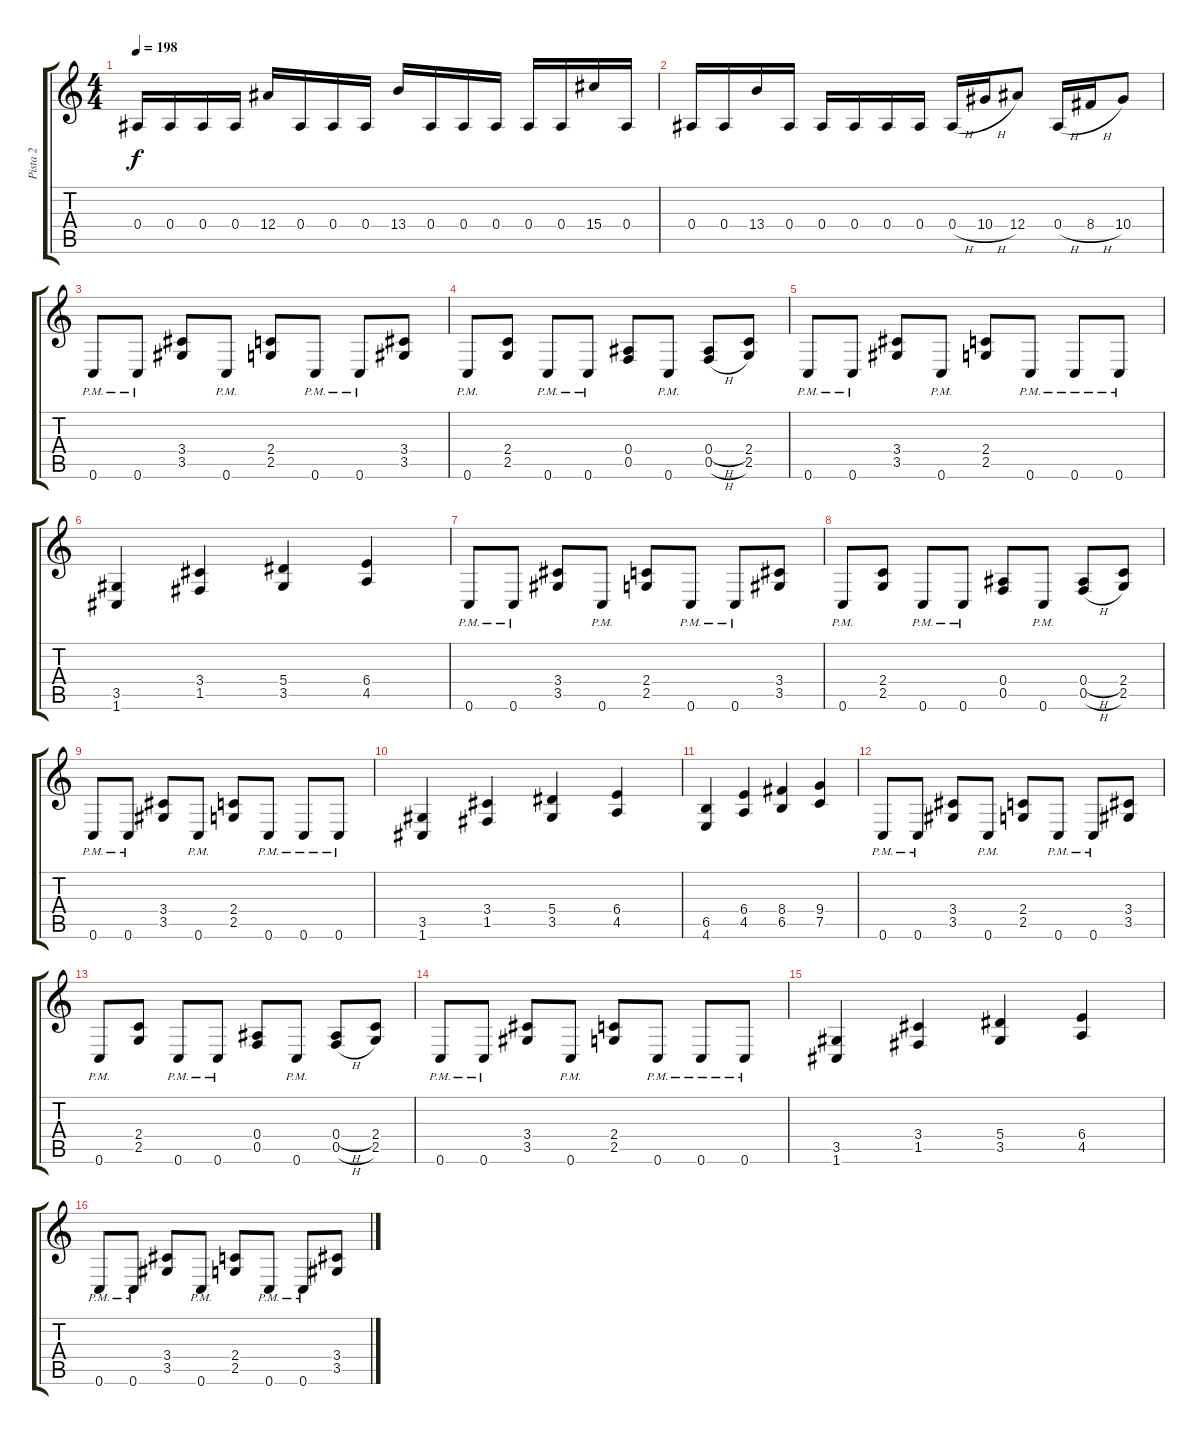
\track ("Pista 2" "Pista 2") {instrument distortionguitar}
\staff {score tabs}
\tuning (C4 G3 Eb3 Bb2 F2 C2) {hide}
\ts (4 4)
\tempo 198
\clef g2
\ks c
0.4.16{dy f} 0.4.16 0.4.16 0.4.16 12.4.16 0.4.16 0.4.16 0.4.16 13.4.16 0.4.16 0.4.16 0.4.16 0.4.16 0.4.16 15.4.16 0.4.16 |
0.4.16 0.4.16 13.4.16 0.4.16 0.4.16 0.4.16 0.4.16 0.4.16 0.4{h}.16 10.4{h}.16 12.4.8 0.4{h}.16 8.4{h}.16 10.4.8 |
0.6{pm}.8 0.6{pm}.8 (3.4 3.5).8 0.6{pm}.8 (2.4 2.5).8 0.6{pm}.8 0.6{pm}.8 (3.4 3.5).8 |
0.6{pm}.8 (2.4 2.5).8 0.6{pm}.8 0.6{pm}.8 (0.4 0.5).8 0.6{pm}.8 (0.4{h} 0.5{h}).8 (2.4 2.5).8 |
0.6{pm}.8 0.6{pm}.8 (3.4 3.5).8 0.6{pm}.8 (2.4 2.5).8 0.6{pm}.8 0.6{pm}.8 0.6{pm}.8 |
(3.5 1.6).4 (3.4 1.5).4 (5.4 3.5).4 (6.4 4.5).4 |
0.6{pm}.8 0.6{pm}.8 (3.4 3.5).8 0.6{pm}.8 (2.4 2.5).8 0.6{pm}.8 0.6{pm}.8 (3.4 3.5).8 |
0.6{pm}.8 (2.4 2.5).8 0.6{pm}.8 0.6{pm}.8 (0.4 0.5).8 0.6{pm}.8 (0.4{h} 0.5{h}).8 (2.4 2.5).8 |
0.6{pm}.8 0.6{pm}.8 (3.4 3.5).8 0.6{pm}.8 (2.4 2.5).8 0.6{pm}.8 0.6{pm}.8 0.6{pm}.8 |
(3.5 1.6).4 (3.4 1.5).4 (5.4 3.5).4 (6.4 4.5).4 |
(6.5 4.6).4 (6.4 4.5).4 (8.4 6.5).4 (9.4 7.5).4 |
0.6{pm}.8 0.6{pm}.8 (3.4 3.5).8 0.6{pm}.8 (2.4 2.5).8 0.6{pm}.8 0.6{pm}.8 (3.4 3.5).8 |
0.6{pm}.8 (2.4 2.5).8 0.6{pm}.8 0.6{pm}.8 (0.4 0.5).8 0.6{pm}.8 (0.4{h} 0.5{h}).8 (2.4 2.5).8 |
0.6{pm}.8 0.6{pm}.8 (3.4 3.5).8 0.6{pm}.8 (2.4 2.5).8 0.6{pm}.8 0.6{pm}.8 0.6{pm}.8 |
(3.5 1.6).4 (3.4 1.5).4 (5.4 3.5).4 (6.4 4.5).4 |
0.6{pm}.8 0.6{pm}.8 (3.4 3.5).8 0.6{pm}.8 (2.4 2.5).8 0.6{pm}.8 0.6{pm}.8 (3.4 3.5).8
